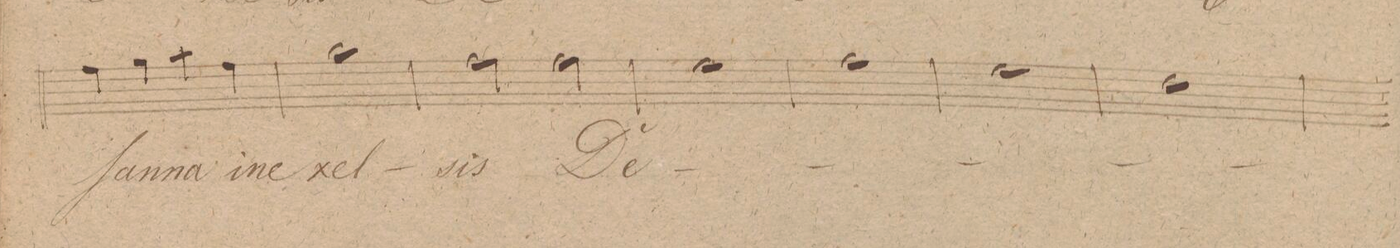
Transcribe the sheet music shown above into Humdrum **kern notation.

**kern	**text	**dynam
*I"Alto.	*	*
*clefC3	*	*
*k[f#c#g#]	*	*
*met(c)	*	*
*M4/4	*	*
4g#\	-ſan-	.
4a\	-na	.
4b\	in	.
4g#\	e-	.
=66	=66	=66
1a	-xel-	.
=67	=67	=67
2g#\	-sis	.
2g#\	De-	.
=68	=68	=68
1f#	.	.
=69	=69	=69
1g#	.	.
=70	=70	=70
1f#	.	.
=71	=71	=71
1e	.	.
=72	=72	=72
*-	*-	*-
